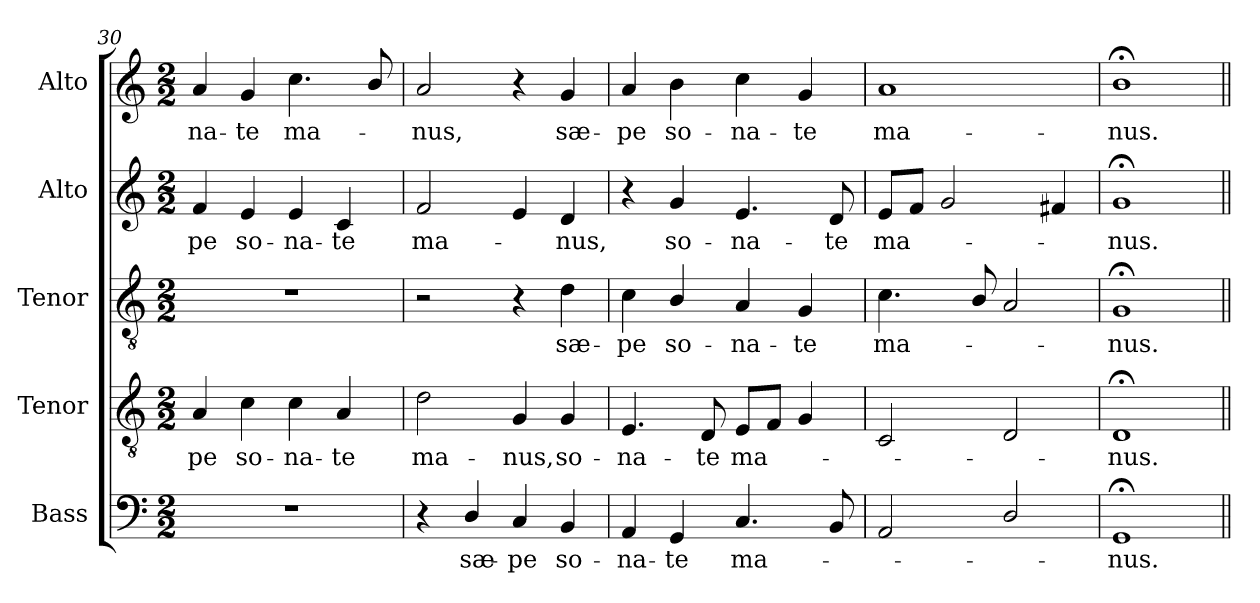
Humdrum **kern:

**kern	**text	**kern	**text	**kern	**text	**kern	**text	**kern	**text
*part5	*part5	*part4	*part4	*part3	*part3	*part2	*part2	*part1	*part1
*staff5	*staff5	*staff4	*staff4	*staff3	*staff3	*staff2	*staff2	*staff1	*staff1
*I"Bass	*	*I"Tenor	*	*I"Tenor	*	*I"Alto	*	*I"Alto	*
*I'B.	*	*	*	*I'T.	*	*I'A.	*	*I'A.	*
*clefF4	*	*clefGv2	*	*clefGv2	*	*clefG2	*	*clefG2	*
*	*	*ITrd7c12	*	*ITrd7c12	*	*	*	*	*
*k[]	*	*k[]	*	*k[]	*	*k[]	*	*k[]	*
*C:	*	*C:	*	*C:	*	*C:	*	*C:	*
*M2/2	*	*M2/2	*	*M2/2	*	*M2/2	*	*M2/2	*
=30	=30	=30	=30	=30	=30	=30	=30	=30	=30
!	!	!	!LO:LY:b:color=#000000	!	!	!	!	!	!
!	!	!	!	!	!	!	!LO:LY:b:color=#000000	!	!
!	!	!	!	!	!	!	!	!	!LO:LY:b:color=#000000
1r	.	4AAi/	-pe	1r	.	4fi/	-pe	4ai/	-na-
!	!	!	!LO:LY:b:color=#000000	!	!	!	!	!	!
!	!	!	!	!	!	!	!LO:LY:b:color=#000000	!	!
!	!	!	!	!	!	!	!	!	!LO:LY:b:color=#000000
.	.	4Ci\	so-	.	.	4ei/	so-	4gi/	-te
!	!	!	!LO:LY:b:color=#000000	!	!	!	!	!	!
!	!	!	!	!	!	!	!LO:LY:b:color=#000000	!	!
!	!	!	!	!	!	!	!	!	!LO:LY:b:color=#000000
.	.	4Ci\	-na-	.	.	4ei/	-na-	4.cci\	ma-
!	!	!	!LO:LY:b:color=#000000	!	!	!	!	!	!
!	!	!	!	!	!	!	!LO:LY:b:color=#000000	!	!
.	.	4AAi/	-te	.	.	4ci/	-te	.	.
.	.	.	.	.	.	.	.	8bi/	.
=31	=31	=31	=31	=31	=31	=31	=31	=31	=31
!	!	!	!LO:LY:b:color=#000000	!	!	!	!	!	!
!	!	!	!	!	!	!	!LO:LY:b:color=#000000	!	!
!	!	!	!	!	!	!	!	!	!LO:LY:b:color=#000000
4r	.	2Di\	ma-	2r	.	2fi/	ma-	2ai/	-nus,
!	!LO:LY:b:color=#000000	!	!	!	!	!	!	!	!
4Di/	sæ-	.	.	.	.	.	.	.	.
!	!LO:LY:b:color=#000000	!	!	!	!	!	!	!	!
!	!	!	!LO:LY:b:color=#000000	!	!	!	!	!	!
4Ci/	-pe	4GGi/	-nus,	4r	.	4ei/	.	4r	.
!	!LO:LY:b:color=#000000	!	!	!	!	!	!	!	!
!	!	!	!LO:LY:b:color=#000000	!	!	!	!	!	!
!	!	!	!	!	!LO:LY:b:color=#000000	!	!	!	!
!	!	!	!	!	!	!	!LO:LY:b:color=#000000	!	!
!	!	!	!	!	!	!	!	!	!LO:LY:b:color=#000000
4BBi/	so-	4GGi/	so-	4Di\	sæ-	4di/	-nus,	4gi/	sæ-
=32	=32	=32	=32	=32	=32	=32	=32	=32	=32
!	!LO:LY:b:color=#000000	!	!	!	!	!	!	!	!
!	!	!	!LO:LY:b:color=#000000	!	!	!	!	!	!
!	!	!	!	!	!LO:LY:b:color=#000000	!	!	!	!
!	!	!	!	!	!	!	!	!	!LO:LY:b:color=#000000
4AAi/	-na-	4.EEi/	-na-	4Ci\	-pe	4r	.	4ai/	-pe
!	!LO:LY:b:color=#000000	!	!	!	!	!	!	!	!
!	!	!	!	!	!LO:LY:b:color=#000000	!	!	!	!
!	!	!	!	!	!	!	!LO:LY:b:color=#000000	!	!
!	!	!	!	!	!	!	!	!	!LO:LY:b:color=#000000
4GGi/	-te	.	.	4BBi/	so-	4gi/	so-	4bi\	so-
!	!	!	!LO:LY:b:color=#000000	!	!	!	!	!	!
.	.	8DDi/	-te	.	.	.	.	.	.
!	!LO:LY:b:color=#000000	!	!	!	!	!	!	!	!
!	!	!	!LO:LY:b:color=#000000	!	!	!	!	!	!
!	!	!	!	!	!LO:LY:b:color=#000000	!	!	!	!
!	!	!	!	!	!	!	!LO:LY:b:color=#000000	!	!
!	!	!	!	!	!	!	!	!	!LO:LY:b:color=#000000
4.Ci/	ma-	8EEi/L	ma-	4AAi/	-na-	4.ei/	-na-	4cci\	-na-
.	.	8FFi/J	.	.	.	.	.	.	.
!	!	!	!	!	!LO:LY:b:color=#000000	!	!	!	!
!	!	!	!	!	!	!	!	!	!LO:LY:b:color=#000000
.	.	4GGi/	.	4GGi/	-te	.	.	4gi/	-te
!	!	!	!	!	!	!	!LO:LY:b:color=#000000	!	!
8BBi/	.	.	.	.	.	8di/	-te	.	.
=33	=33	=33	=33	=33	=33	=33	=33	=33	=33
!	!	!	!	!	!LO:LY:b:color=#000000	!	!	!	!
!	!	!	!	!	!	!	!LO:LY:b:color=#000000	!	!
!	!	!	!	!	!	!	!	!	!LO:LY:b:color=#000000
2AAi/	.	2CCi/	.	4.Ci\	ma-	8ei/L	ma-	1ai	ma-
.	.	.	.	.	.	8fi/J	.	.	.
.	.	.	.	.	.	2gi/	.	.	.
.	.	.	.	8BBi/	.	.	.	.	.
2Di/	.	2DDi/	.	2AAi/	.	.	.	.	.
.	.	.	.	.	.	4f#Xi/	.	.	.
=34	=34	=34	=34	=34	=34	=34	=34	=34	=34
!	!LO:LY:b:color=#000000	!	!	!	!	!	!	!	!
!	!	!	!LO:LY:b:color=#000000	!	!	!	!	!	!
!	!	!	!	!	!LO:LY:b:color=#000000	!	!	!	!
!	!	!	!	!	!	!	!LO:LY:b:color=#000000	!	!
!	!	!	!	!	!	!	!	!	!LO:LY:b:color=#000000
1GG;i	-nus.	1DD;i	-nus.	1GG;i	-nus.	1g;i	-nus.	1b;i	-nus.
=||	=||	=||	=||	=||	=||	=||	=||	=||	=||
*-	*-	*-	*-	*-	*-	*-	*-	*-	*-
